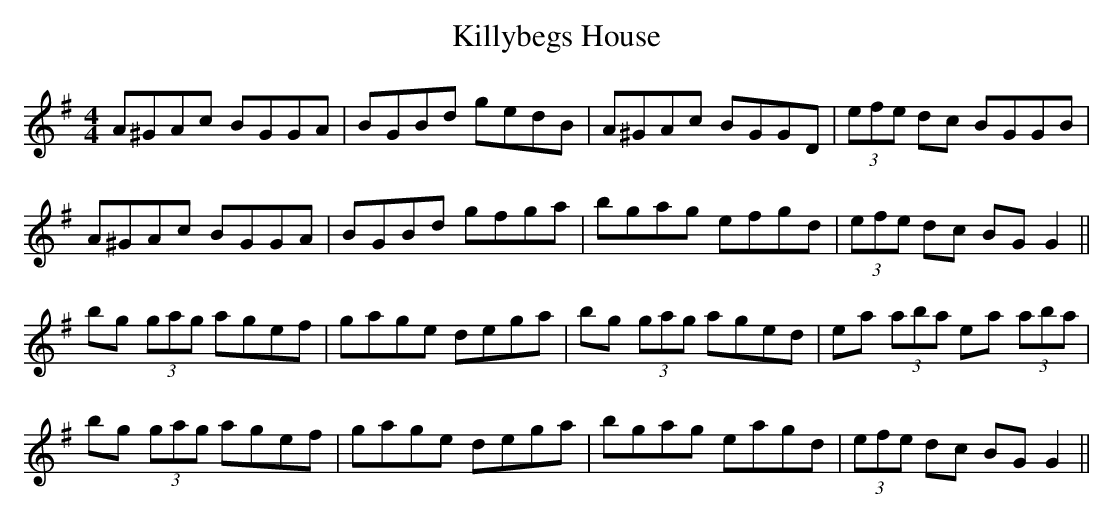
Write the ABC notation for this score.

X:1
T:Killybegs House
M:4/4
L:1/8
K:G
A^GAc BGGA | BGBd gedB | A^GAc BGGD | (3efe dc BGGB |
A^GAc BGGA | BGBd gfga | bgag efgd | (3efe dc BGG2 ||
bg (3gag agef | gage dega | bg (3gag aged | ea (3aba ea (3aba |
bg (3gag agef | gage dega | bgag eagd | (3efe dc BGG2 ||
